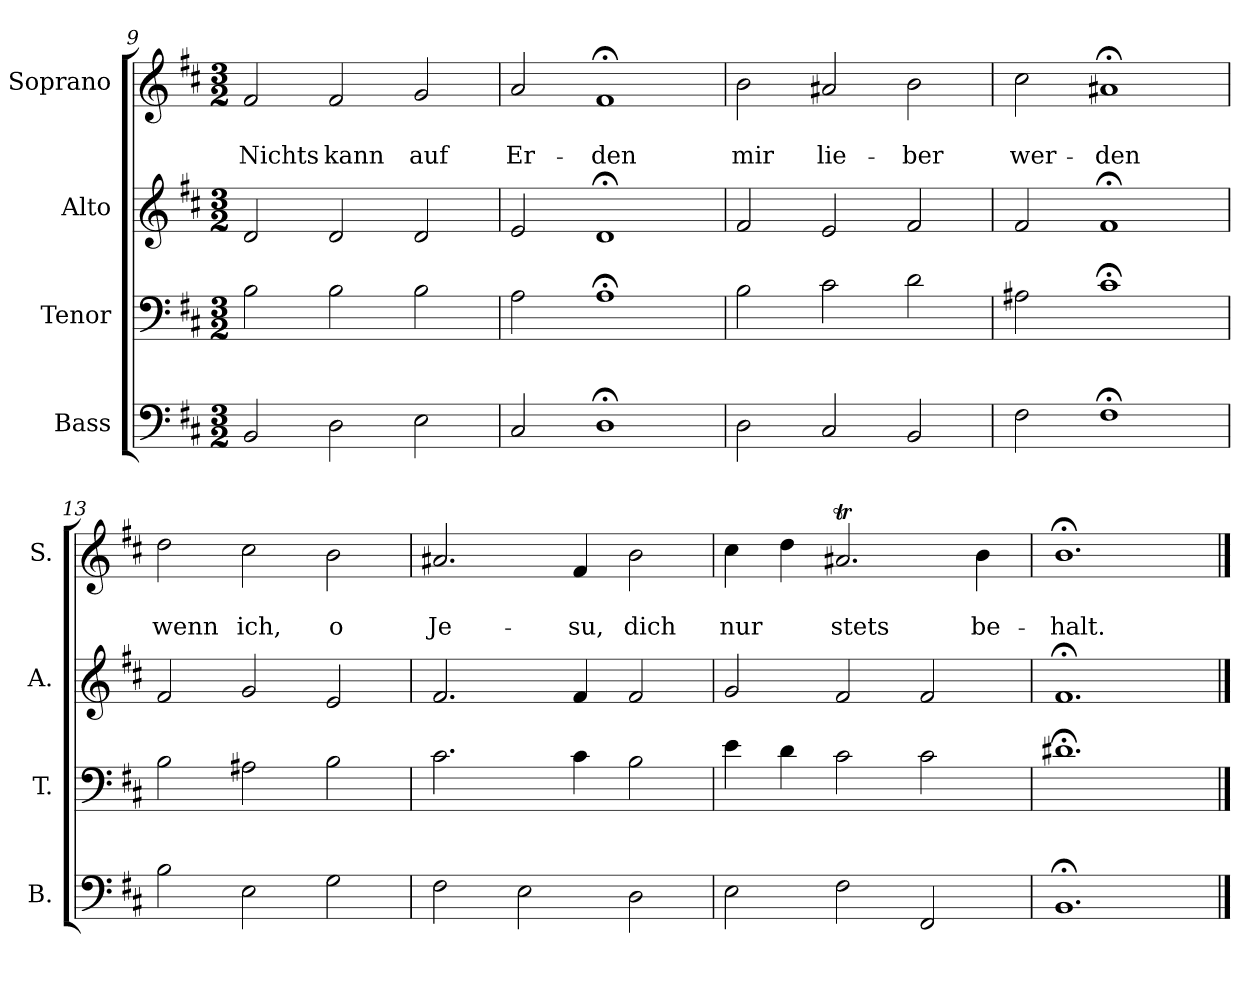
**kern	**kern	**kern	**kern	**text	**text
*part4	*part3	*part2	*part1	*part1	*part1
*staff4	*staff3	*staff2	*staff1	*staff1	*staff1
*I"Bass	*I"Tenor	*I"Alto	*I"Soprano	*	*
*I'B.	*I'T.	*I'A.	*I'S.	*	*
*clefF4	*clefF4	*clefG2	*clefG2	*	*
*k[f#c#]	*k[f#c#]	*k[f#c#]	*k[f#c#]	*	*
*b:	*b:	*b:	*b:	*	*
*M3/2	*M3/2	*M3/2	*M3/2	*	*
=9	=9	=9	=9	=9	=9
2BB/	2B\	2d/	2f#/	.	Nichts
2D\	2B\	2d/	2f#/	.	kann
2E\	2B\	2d/	2g/	.	auf
=10	=10	=10	=10	=10	=10
2C#/	2A\	2e/	2a/	.	Er-
1D;<	1A;<	1d;<	1f#;<	.	-den
!!LO:PB:g=z
=11	=11	=11	=11	=11	=11
2D\	2B\	2f#/	2b\	.	mir
2C#/	2c#\	2e/	2a#X/	.	lie-
2BB/	2d\	2f#/	2b\	.	-ber
=12	=12	=12	=12	=12	=12
2F#\	2A#X\	2f#/	2cc#\	.	wer-
1F#;<	1c#;<	1f#;<	1a#X;<	.	-den
=13	=13	=13	=13	=13	=13
2B\	2B\	2f#/	2dd\	.	wenn
2E\	2A#X\	2g/	2cc#\	.	ich,
2G\	2B\	2e/	2b\	.	o
=14	=14	=14	=14	=14	=14
2F#\	2.c#\	2.f#/	2.a#X/	.	Je-
2E\	.	.	.	.	.
.	4c#\	4f#/	4f#/	.	-su,
2D\	2B\	2f#/	2b\	.	dich
=15	=15	=15	=15	=15	=15
2E\	4e\	2g/	4cc#\	.	nur
.	4d\	.	4dd\	.	.
2F#\	2c#\	2f#/	2.a#Xt/	.	stets
2FF#/	2c#\	2f#/	.	.	.
.	.	.	4b\	.	be-
=16	=16	=16	=16	=16	=16
1.BB;<	1.d#X;<	1.f#;<	1.b;<	.	-halt.
==	==	==	==	==	==
*-	*-	*-	*-	*-	*-
